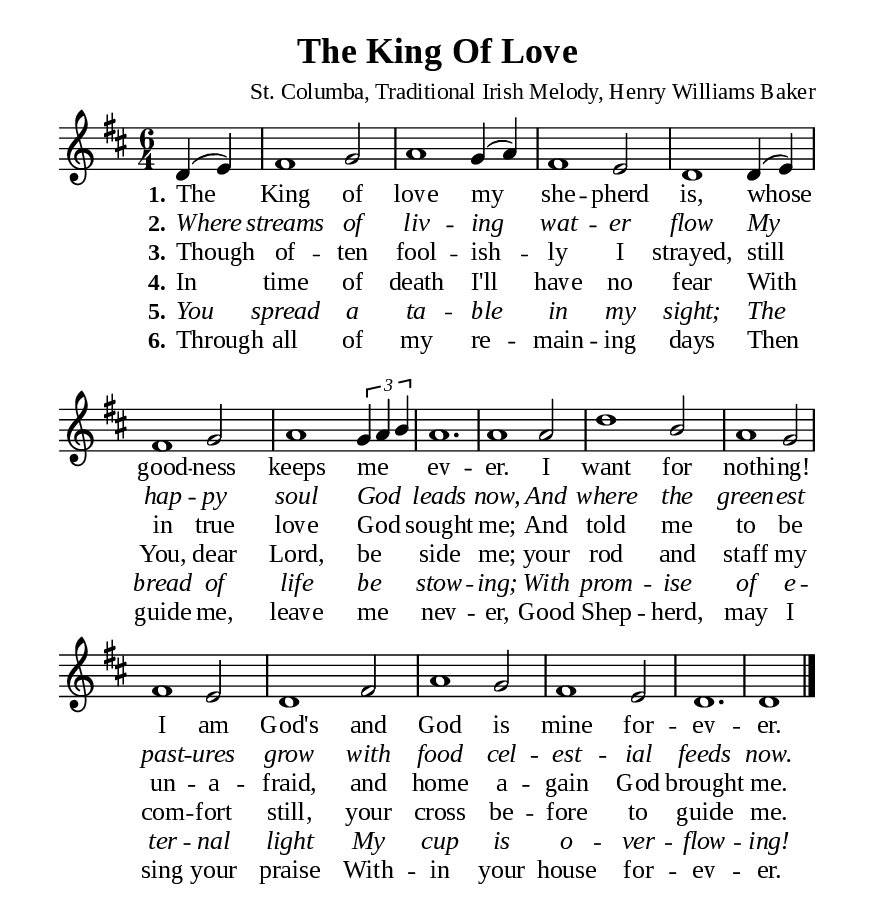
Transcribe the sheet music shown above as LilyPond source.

\version "2.18.2"

\header {
  title = "The King Of Love"
  composer = "St. Columba, Traditional Irish Melody, Henry Williams Baker"
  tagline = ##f
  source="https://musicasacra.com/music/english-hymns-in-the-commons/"
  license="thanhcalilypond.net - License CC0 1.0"
}

global= {
  \key d \major
  \time 6/4
  \override Score.BarNumber.break-visibility = ##(#f #f #f)
  \override Lyrics.LyricSpace.minimum-distance = #3.0
}

\paper {
  #(set-paper-size "a5")
  top-margin = 10\mm
  bottom-margin = 5\mm
  left-margin = 10\mm
  right-margin = 10\mm
  indent = #0
  #(define fonts
	 (make-pango-font-tree "Liberation Serif"
	 		       "Liberation Serif"
			       "Liberation Serif"
			       (/ 20 20)))
  system-system-spacing = #'((basic-distance . 2.5) (padding . 2.5))
}

printItalic = \with {
  \override LyricText.font-shape = #'italic
}

% Verse music
musicVerseSoprano = \relative c' {
                    \partial 2 d4 (e) |
  fis1  g2 |
  a1 g4 (a) |
  fis1 e2 |
  d1 d4 (e) |
  fis1 g2 |
  a1 \tuplet 3/2 { g4 a b } |
  a1. |
  a1 a2 |
  d1 b2 |
  a1 g2 |
  fis1 e2 |
  d1 fis2 |
  a1 g2 |
  fis1 e2 |
  d1. |
                    d1 \bar "|."
}

% Verse lyrics
verseOne = \lyricmode {
  \set stanza = #"1."
  The King of love my she -- pherd is,
  whose good -- ness keeps  me _ _ ev -- er.
  I want for noth -- ing!
  I am God's and God is mine for -- ev -- er.
}

verseTwo = \lyricmode {
  \set stanza = #"2."
  Where streams of liv -- ing wat -- er flow
  My hap -- py soul God _ _ leads now,
  And where the green -- est past -- ures grow
  with food cel -- est -- ial feeds now.
}

verseThree = \lyricmode {
  \set stanza = #"3."
  Though of -- ten fool -- ish -- ly I strayed,
  still in true love God _ _ sought me;
  And told me to be un -- a -- fraid,
  and home a -- gain God brought me.
}

verseFour = \lyricmode {
  \set stanza = #"4."
  In time of death I'll have no fear
  With You, dear Lord, be _ _ side me;
  your rod and staff my com -- fort still,
  your cross be -- fore to guide me.
}

verseFive = \lyricmode {
  \set stanza = #"5."
  You spread a ta -- ble in my sight;
  The bread of life be _ _ stow -- ing;
  With prom -- ise of e -- ter -- nal light
  My cup is o -- ver -- flow -- ing!
}

verseSix = \lyricmode {
  \set stanza = #"6."
  Through all of my re -- main -- ing days
  Then guide me, leave me _ _ nev -- er,
  Good Shep -- herd, may I sing your praise
  With -- in your house for -- ev -- er.
}

% Layout
\score {
    \new ChoirStaff <<
      \new Staff <<
        \clef "treble"
        \new Voice = "sopranos" { \global \stemUp \slurUp \musicVerseSoprano }
      >>
      \new Lyrics \lyricsto sopranos \verseOne
      \new Lyrics \printItalic \lyricsto sopranos \verseTwo
      \new Lyrics \lyricsto sopranos \verseThree
      \new Lyrics \lyricsto sopranos \verseFour
      \new Lyrics \printItalic \lyricsto sopranos \verseFive
      \new Lyrics \lyricsto sopranos \verseSix
    >>
}
